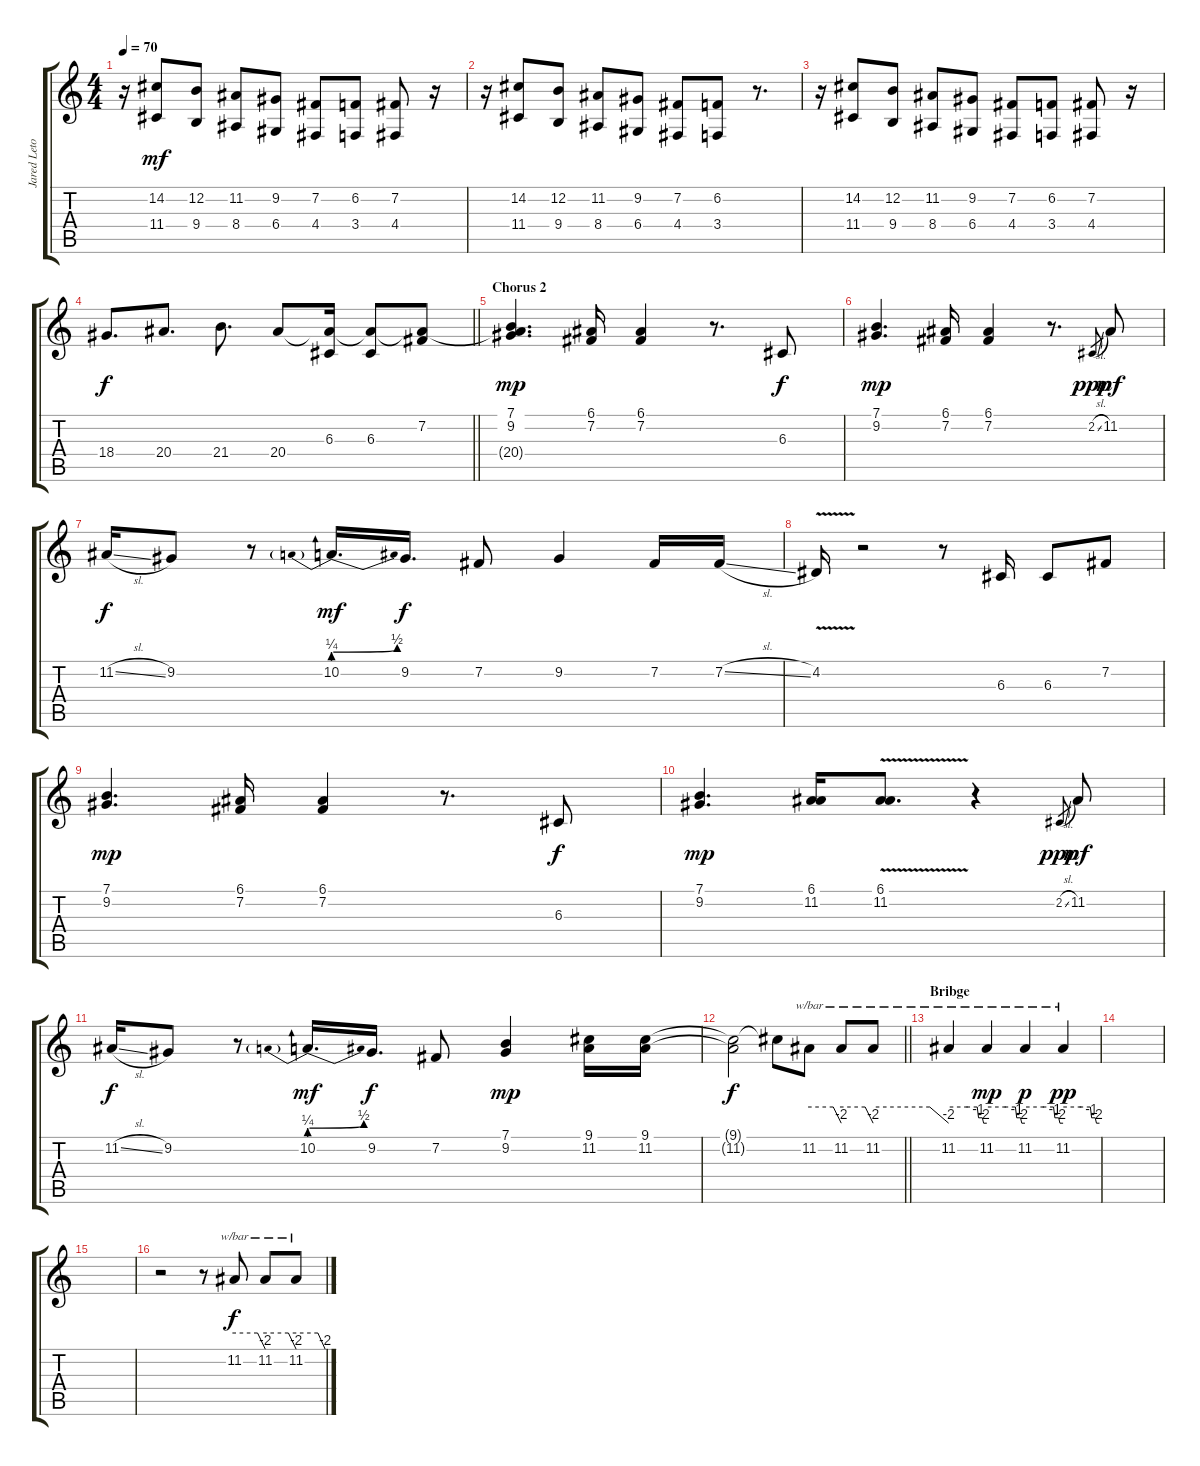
\track ("Jared Leto - Vocals" "Jared Leto") {instrument clarinet}
\staff {score tabs}
\tuning (E4 B3 G3 D3 A2 E2) {hide}
\ts (4 4)
\tempo 70
\clef g2
\ks c
r.16{dy pp} (14.2 11.4).8{dy mf} (12.2 9.4).8 (11.2 8.4).8 (9.2 6.4).8 (7.2 4.4).8 (6.2 3.4).8 (7.2 4.4).8 r.16 |
r.16 (14.2 11.4).8 (12.2 9.4).8 (11.2 8.4).8 (9.2 6.4).8 (7.2 4.4).8 (6.2 3.4).8 r.8{d} |
r.16 (14.2 11.4).8 (12.2 9.4).8 (11.2 8.4).8 (9.2 6.4).8 (7.2 4.4).8 (6.2 3.4).8 (7.2 4.4).8 r.16 |
\barLineRight lightlight
18.4.8{d dy f} 20.4.8{d} 21.4.8{d} 20.4.8 (6.3 20.4{t}).16 (6.3 20.4{t}).8 (7.2 20.4{t}).8 |
\section ("" "Chorus 2")
(7.1 9.2 20.4{t}).4{d dy mp} (6.1 7.2).16 (6.1 7.2).4 r.8{d} 6.3.8{dy f} |
(7.1 9.2).4{d dy mp} (6.1 7.2).16 (6.1 7.2).4 r.8{d} 2.2{sl}.8{gr dy ppp} 11.2.8{dy mf} |
11.2{sl}.16{dy f} 9.2.8 r.8 10.2{be (prebendbend 0 1 60 2)}.16{d dy mf} 9.2.16{d dy f} 7.2.8 9.2.4 7.2.16 7.2{sl}.16 |
4.2{v}.16 r.2 r.8 6.3.16 6.3.8 7.2.8 |
(7.1 9.2).4{d dy mp} (6.1 7.2).16 (6.1 7.2).4 r.8{d} 6.3.8{dy f} |
(7.1 9.2).4{d dy mp} (6.1 11.2).16 (6.1 11.2{v}).8{d} r.4 2.2{sl}.8{gr dy ppp} 11.2.8{dy mf} |
11.2{sl}.16{dy f} 9.2.8 r.8 10.2{be (prebendbend 0 1 60 2)}.16{d dy mf} 9.2.16{d dy f} 7.2.8 (7.1 9.2).4{dy mp} (9.1 11.2).16 (9.1 11.2).16 |
\barLineRight lightlight
(9.1{t} 11.2{t}).2{dy f} 9.1{t}.8 11.2.8{tbe (custom default 0 0 45 0 60 -8)} 11.2.8{tbe (custom default 0 0 45 0 60 -8)} 11.2.8{tbe (custom default 0 0 45 0 60 -8)} |
\section ("" "Bribge")
11.2.4{tbe (custom default 0 0 30 0 45 0 47 -4 53 -4 55 -8 60 -8)} 11.2.4{tbe (custom default 0 0 30 0 45 0 47 -4 53 -4 55 -8 60 -8) dy mp} 11.2.4{tbe (custom default 0 0 30 0 45 0 47 -4 53 -4 55 -8 60 -8) dy p} 11.2.4{tbe (custom default 0 0 30 0 45 0 47 -4 53 -4 55 -8 60 -8) dy pp} |
|
|
r.2 r.8 11.2.8{tbe (custom default 0 0 45 0 60 -8) dy f} 11.2.8{tbe (custom default 0 0 45 0 60 -8)} 11.2.8{tbe (custom default 0 0 45 0 60 -8)}
